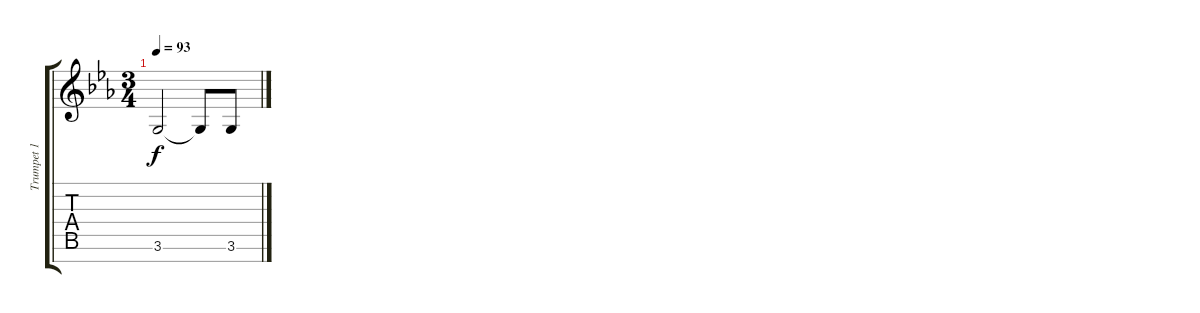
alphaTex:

\track ("Trumpet 1" "Trumpet 1") {instrument trumpet}
\staff {score tabs}
\tuning (E5 B4 G4 D4 A3 E3 B2) {hide}
\ts (3 4)
\tempo 93
\clef g2
\ks cminor
3.6.2{dy f} 3.6{t}.8 3.6.8
